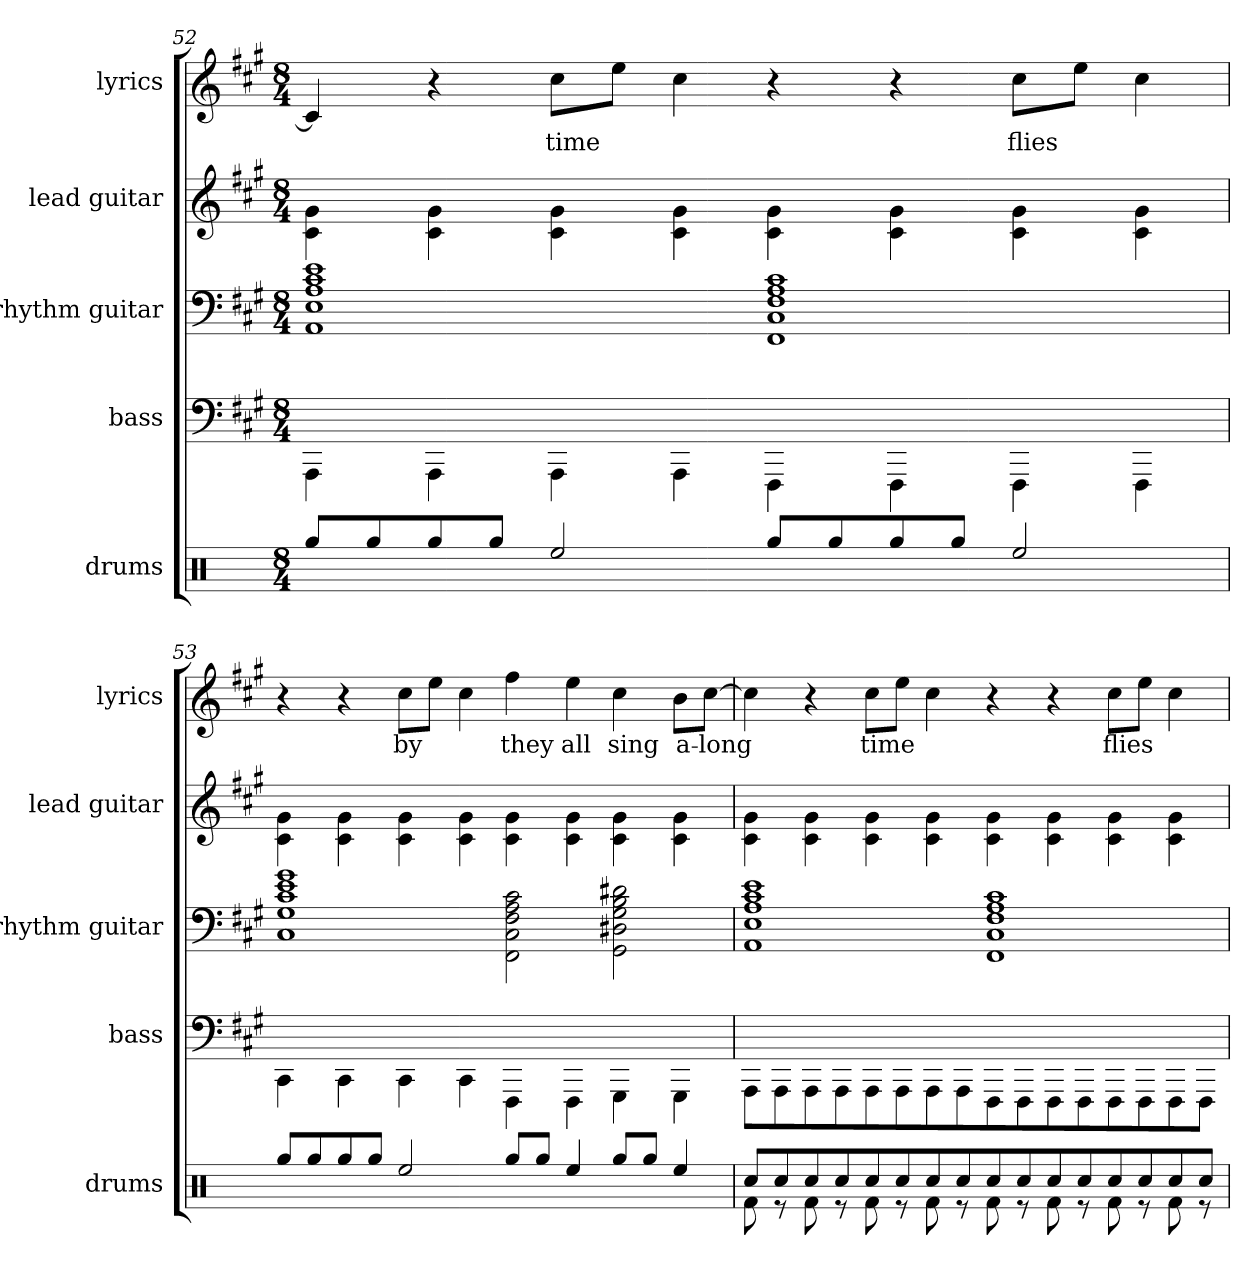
**kern	**kern	**kern	**kern	**kern	**text
*part5	*part4	*part3	*part2	*part1	*part1
*staff5	*staff4	*staff3	*staff2	*staff1	*staff1
*I"drums	*I"bass	*I"rhythm guitar	*I"lead guitar	*I"lyrics	*
*I'drums	*I'bass	*I'rhythm guitar	*I'lead guitar	*I'lyrics	*
*clefX	*	*	*	*clefG2	*
*	*ITrd7c12	*	*	*	*
*k[]	*k[f#c#g#]	*k[f#c#g#]	*k[f#c#g#]	*k[f#c#g#]	*
*M8/4	*M8/4	*M8/4	*M8/4	*M8/4	*
=52	=52	=52	=52	=52	=52
8Rgg/L	4AAAA\	1AA 1E 1A 1c# 1e	4c#\ 4g#\	4c#/]	.
8Rgg/	.	.	.	.	.
8Rgg/	4AAAA\	.	4c#\ 4g#\	4r	.
8Rgg/J	.	.	.	.	.
!	!	!	!	!	!LO:LY:b
2Ree/	4AAAA\	.	4c#\ 4g#\	8cc#\L	time
.	.	.	.	8ee\J	.
.	4AAAA\	.	4c#\ 4g#\	4cc#\	.
8Rgg/L	4FFFF#\	1FF# 1C# 1F# 1A 1c#	4c#\ 4g#\	4r	.
8Rgg/	.	.	.	.	.
8Rgg/	4FFFF#\	.	4c#\ 4g#\	4r	.
8Rgg/J	.	.	.	.	.
!	!	!	!	!	!LO:LY:b
2Ree/	4FFFF#\	.	4c#\ 4g#\	8cc#\L	flies
.	.	.	.	8ee\J	.
.	4FFFF#\	.	4c#\ 4g#\	4cc#\	.
!!LO:PB:g=z
=53	=53	=53	=53	=53	=53
8Rgg/L	4CCC#\	1C# 1G# 1c# 1e 1g#	4c#\ 4g#\	4r	.
8Rgg/	.	.	.	.	.
8Rgg/	4CCC#\	.	4c#\ 4g#\	4r	.
8Rgg/J	.	.	.	.	.
!	!	!	!	!	!LO:LY:b
2Ree/	4CCC#\	.	4c#\ 4g#\	8cc#\L	by
.	.	.	.	8ee\J	.
.	4CCC#\	.	4c#\ 4g#\	4cc#\	.
!	!	!	!	!	!LO:LY:b
8Rgg/L	4FFFF#\	2FF#\ 2C#\ 2F#\ 2A\ 2c#\	4c#\ 4g#\	4ff#\	they
8Rgg/J	.	.	.	.	.
!	!	!	!	!	!LO:LY:b
4Ree/	4FFFF#\	.	4c#\ 4g#\	4ee\	all
!	!	!	!	!	!LO:LY:b
8Rgg/L	4GGGG#\	2GG#\ 2D#\ 2G#\ 2B\ 2d#\	4c#\ 4g#\	4cc#\	sing
8Rgg/J	.	.	.	.	.
!	!	!	!	!	!LO:LY:b
4Ree/	4GGGG#\	.	4c#\ 4g#\	8b\L	a-
!	!	!	!	!	!LO:LY:b
.	.	.	.	[8cc#\J	-long
=54	=54	=54	=54	=54	=54
*^	*	*	*	*	*
8Rcc/L	8Rf\	8AAAA\L	1AA 1E 1A 1c# 1e	4c#\ 4g#\	4cc#\]	.
8Rcc/	8r	8AAAA\	.	.	.	.
8Rcc/	8Rf\	8AAAA\	.	4c#\ 4g#\	4r	.
8Rcc/	8r	8AAAA\	.	.	.	.
!	!	!	!	!	!	!LO:LY:b
8Rcc/	8Rf\	8AAAA\	.	4c#\ 4g#\	8cc#\L	time
8Rcc/	8r	8AAAA\	.	.	8ee\J	.
8Rcc/	8Rf\	8AAAA\	.	4c#\ 4g#\	4cc#\	.
8Rcc/	8r	8AAAA\	.	.	.	.
8Rcc/	8Rf\	8FFFF#\	1FF# 1C# 1F# 1A 1c#	4c#\ 4g#\	4r	.
8Rcc/	8r	8FFFF#\	.	.	.	.
8Rcc/	8Rf\	8FFFF#\	.	4c#\ 4g#\	4r	.
8Rcc/	8r	8FFFF#\	.	.	.	.
!	!	!	!	!	!	!LO:LY:b
8Rcc/	8Rf\	8FFFF#\	.	4c#\ 4g#\	8cc#\L	flies
8Rcc/	8r	8FFFF#\	.	.	8ee\J	.
8Rcc/	8Rf\	8FFFF#\	.	4c#\ 4g#\	4cc#\	.
8Rcc/J	8r	8FFFF#\J	.	.	.	.
*v	*v	*	*	*	*	*
=	=	=	=	=	=
*-	*-	*-	*-	*-	*-
